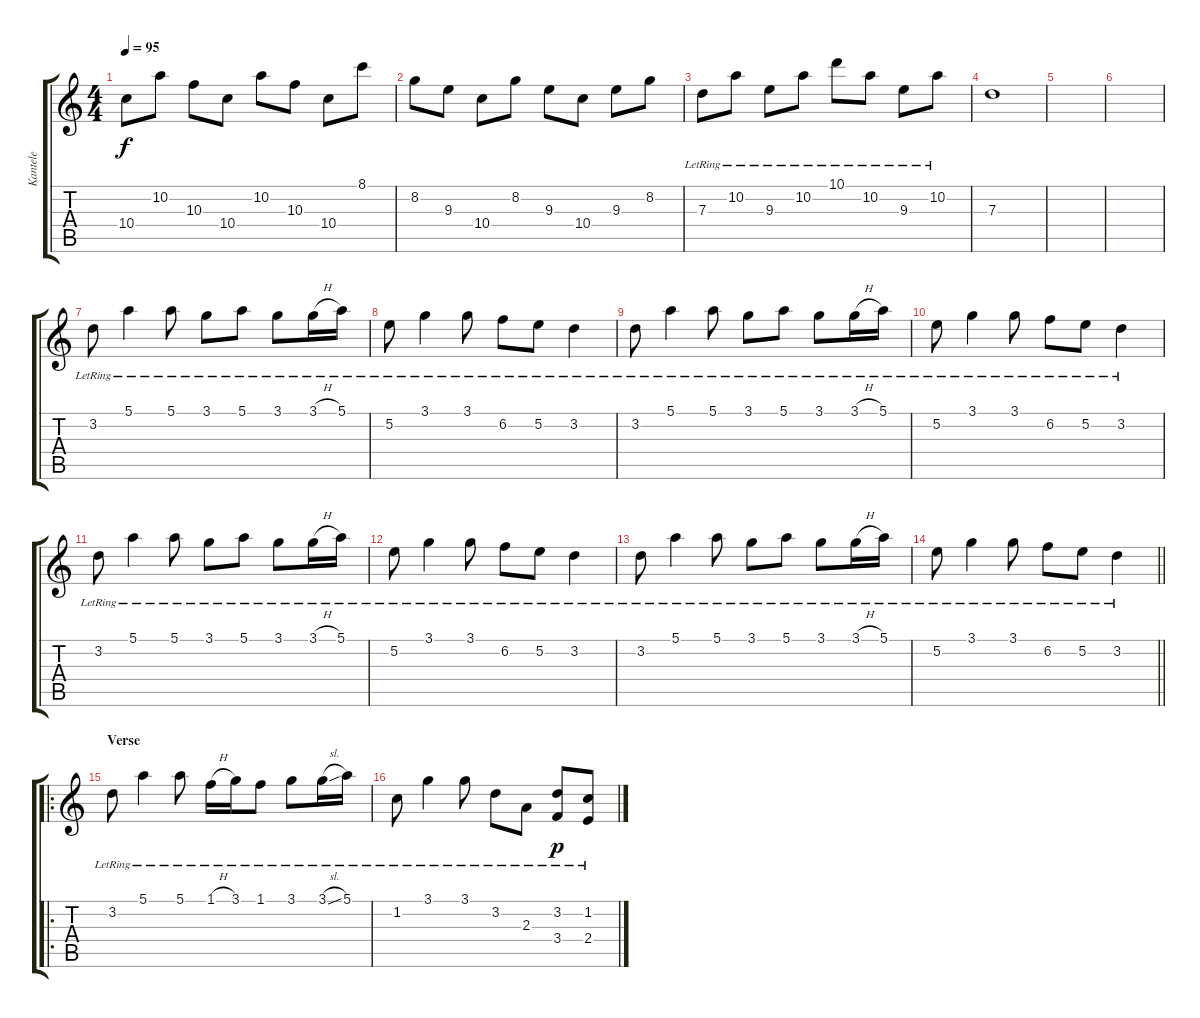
\track ("Kantele" "Kantele") {instrument acousticguitarsteel}
\staff {score tabs}
\tuning (E4 B3 G3 D3 A2 E2) {hide}
\ts (4 4)
\tempo 95
\clef g2
\ks c
10.4.8{dy f} 10.2.8 10.3.8 10.4.8 10.2.8 10.3.8 10.4.8 8.1.8 |
8.2.8 9.3.8 10.4.8 8.2.8 9.3.8 10.4.8 9.3.8 8.2.8 |
7.3{lr}.8 10.2{lr}.8 9.3{lr}.8 10.2{lr}.8 10.1{lr}.8 10.2{lr}.8 9.3{lr}.8 10.2{lr}.8 |
7.3.1 |
|
|
3.2{lr}.8 5.1{lr}.4 5.1{lr}.8 3.1{lr}.8 5.1{lr}.8 3.1{lr}.8 3.1{h lr}.16 5.1{lr}.16 |
5.2{lr}.8 3.1{lr}.4 3.1{lr}.8 6.2{lr}.8 5.2{lr}.8 3.2{lr}.4 |
3.2{lr}.8 5.1{lr}.4 5.1{lr}.8 3.1{lr}.8 5.1{lr}.8 3.1{lr}.8 3.1{h lr}.16 5.1{lr}.16 |
5.2{lr}.8 3.1{lr}.4 3.1{lr}.8 6.2{lr}.8 5.2{lr}.8 3.2{lr}.4 |
3.2{lr}.8 5.1{lr}.4 5.1{lr}.8 3.1{lr}.8 5.1{lr}.8 3.1{lr}.8 3.1{h lr}.16 5.1{lr}.16 |
5.2{lr}.8 3.1{lr}.4 3.1{lr}.8 6.2{lr}.8 5.2{lr}.8 3.2{lr}.4 |
3.2{lr}.8 5.1{lr}.4 5.1{lr}.8 3.1{lr}.8 5.1{lr}.8 3.1{lr}.8 3.1{h lr}.16 5.1{lr}.16 |
\barLineRight lightlight
5.2{lr}.8 3.1{lr}.4 3.1{lr}.8 6.2{lr}.8 5.2{lr}.8 3.2{lr}.4 |
\ro
\section ("" "Verse")
3.2{lr}.8 5.1{lr}.4 5.1{lr}.8 1.1{h lr}.16 3.1{lr}.16 1.1{lr}.8 3.1{lr}.8 3.1{sl lr}.16 5.1{lr}.16 |
1.2{lr}.8 3.1{lr}.4 3.1{lr}.8 3.2{lr}.8 2.3{lr}.8 (3.2{lr} 3.4{lr}).8{dy p} (1.2{lr} 2.4{lr}).8
